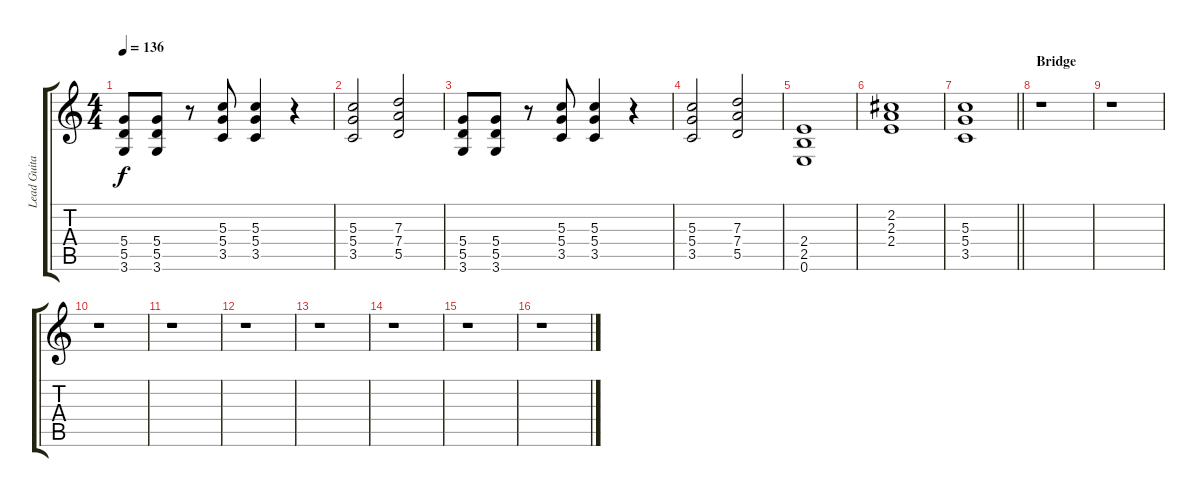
\track ("Lead Guitar" "Lead Guita") {instrument distortionguitar}
\staff {score tabs}
\tuning (E4 B3 G3 D3 A2 E2) {hide}
\ts (4 4)
\tempo 136
\clef g2
\ks c
(5.4 5.5 3.6).8{dy f} (5.4 5.5 3.6).8 r.8 (5.3 5.4 3.5).8 (5.3 5.4 3.5).4 r.4 |
(5.3 5.4 3.5).2 (7.3 7.4 5.5).2 |
(5.4 5.5 3.6).8 (5.4 5.5 3.6).8 r.8 (5.3 5.4 3.5).8 (5.3 5.4 3.5).4 r.4 |
(5.3 5.4 3.5).2 (7.3 7.4 5.5).2 |
(2.4 2.5 0.6).1 |
(2.2 2.3 2.4).1 |
\barLineRight lightlight
(5.3 5.4 3.5).1 |
\section ("" "Bridge")
r.1 |
r.1 |
r.1 |
r.1 |
r.1 |
r.1 |
r.1 |
r.1 |
r.1
